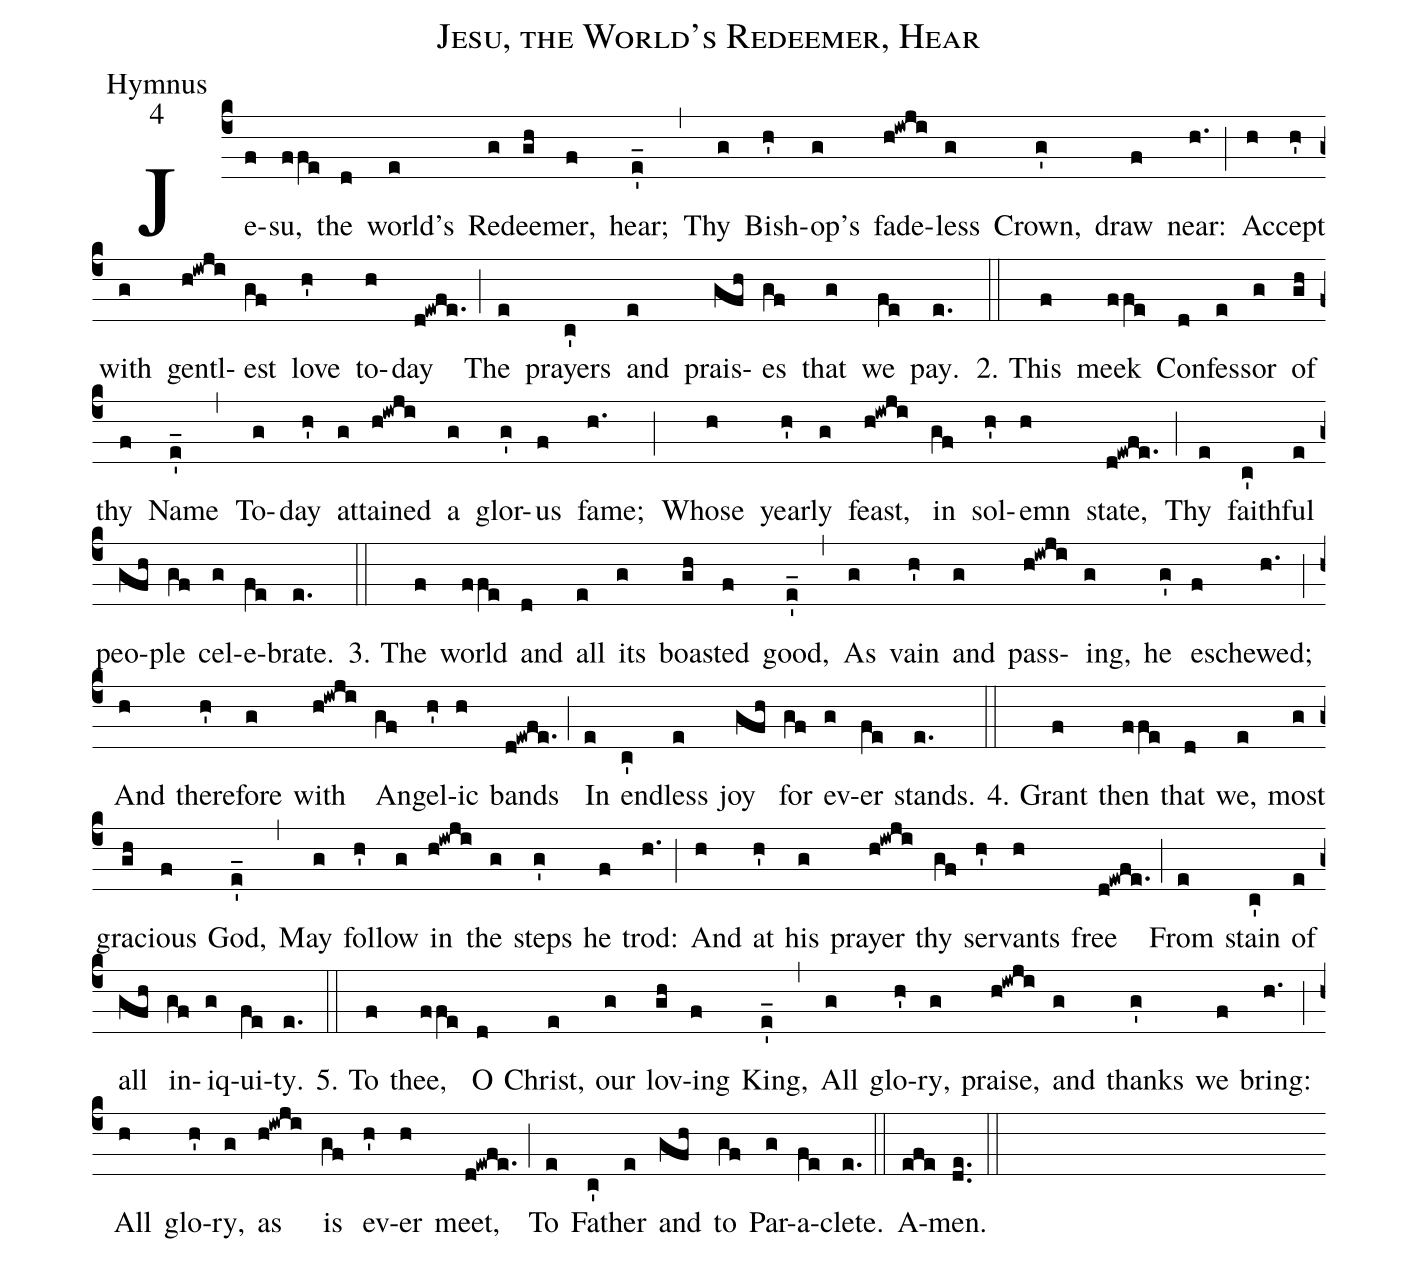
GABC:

name: Jesu, the World's Redeemer, Hear;
office-part: Hymnus;
mode: 4;
%%
(c4)Je(f)su,(ffe) the(d) world's(e) Re(g)deem(gh)er,(f) hear;(e'_) (,)
Thy(g) Bish-(h')op's(g) fade(h!iwji)less(g) Crown,(g') draw(f) near:(h.) (;)
Ac(h)cept(h') with(g) gentl(h!iwji)est(gf) love(h') to-(h)day(d!ewfe.) (;)
The(e) prayers(c') and(e) prais(gfh)es(gf) that(g) we(fe) pay.(e.) (::)

2. This(f) meek(ffe) Con(d)fes(e)sor(g) of(gh) thy(f) Name(e'_) (,)
To-(g)day(h') at(g)tained(h!iwji) a(g) glor-(g')us(f) fame;(h.) (;)
Whose(h) year(h')ly(g) feast,(h!iwji) in(gf) sol(h')emn(h) state,(d!ewfe.) (;)
Thy(e) faith(c')ful(e) peo(gfh)ple(gf) cel(g)e(fe)brate.(e.) (::)

3. The(f) world(ffe) and(d) all(e) its(g) boast(gh)ed(f) good,(e'_) (,)
As(g) vain(h') and(g) pass(h!iwji)ing,(g) he(g') es(f)chewed;(h.) (;)
And(h) there(h')fore(g) with(h!iwji) An(gf)gel(h')ic(h) bands(d!ewfe.) (;)
In(e) end(c')less(e) joy(gfh) for(gf) ev(g)er(fe) stands.(e.) (::)

4. Grant(f) then(ffe) that(d) we,(e) most(g) gra(gh)cious(f) God,(e'_) (,)
May(g) fol(h')low(g) in(h!iwji) the(g) steps(g') he(f) trod:(h.) (;)
And(h) at(h') his(g) prayer(h!iwji) thy(gf) ser(h')vants(h) free(d!ewfe.) (;)
From(e) stain(c') of(e) all(gfh) in(gf)iq(g)ui(fe)ty.(e.) (::)

5. To(f) thee,(ffe) O(d) Christ,(e) our(g) lov(gh)ing(f) King,(e'_) (,)
All(g) glo(h')ry,(g) praise,(h!iwji) and(g) thanks(g') we(f) bring:(h.) (;)
All(h) glo(h')ry,(g) as(h!iwji) is(gf) ev(h')er(h) meet,(d!ewfe.) (;)
To(e) Fa(c')ther(e) and(gfh) to(gf) Par(g)a(fe)clete.(e.) (::)
A(efe)men.(de..) (::)
